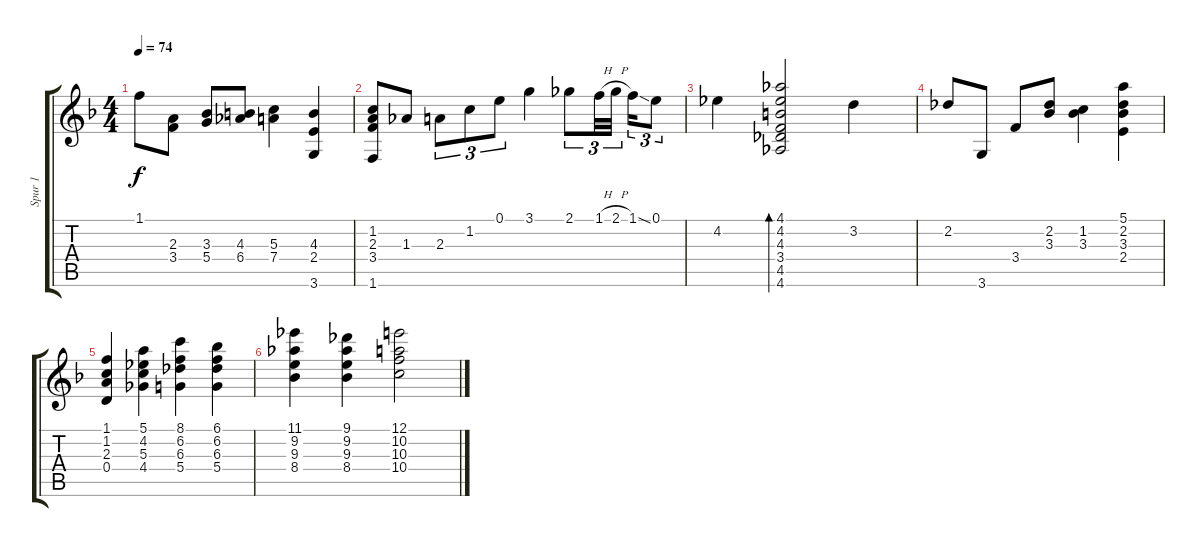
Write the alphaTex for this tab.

\track ("Spur 1" "Spur 1") {instrument acousticguitarnylon}
\staff {score tabs}
\tuning (E4 B3 G3 D3 A2 E2) {hide}
\ts (4 4)
\tempo 74
\clef g2
\ks f
1.1.8{dy f} (2.3 3.4).8 (3.3 5.4).8 (4.3 6.4).8 (5.3 7.4).4 (4.3 2.4 3.6).4 |
(1.2 2.3 3.4 1.6).8 1.3.8 2.3.8{tu (3 2)} 1.2.8{tu (3 2)} 0.1.8{tu (3 2)} 3.1.4 2.1.8{tu (3 2)} 1.1{h}.32{tu (3 2)} 2.1{h}.32{tu (3 2) beam splitsecondary} 1.1{ss}.16{tu (3 2)} 0.1.8{tu (3 2)} |
4.2.4 (4.1 4.2 4.3 3.4 4.5 4.6).2{bd 240} 3.2.4 |
2.2.8 3.6.8 3.4.8 (2.2 3.3).8 (1.2 3.3).4 (5.1 2.2 3.3 2.4).4 |
(1.1 1.2 2.3 0.4).4 (5.1 4.2 5.3 4.4).4 (8.1 6.2 6.3 5.4).4 (6.1 6.2 6.3 5.4).4 |
(11.1 9.2 9.3 8.4).4 (9.1 9.2 9.3 8.4).4 (12.1 10.2 10.3 10.4).2
